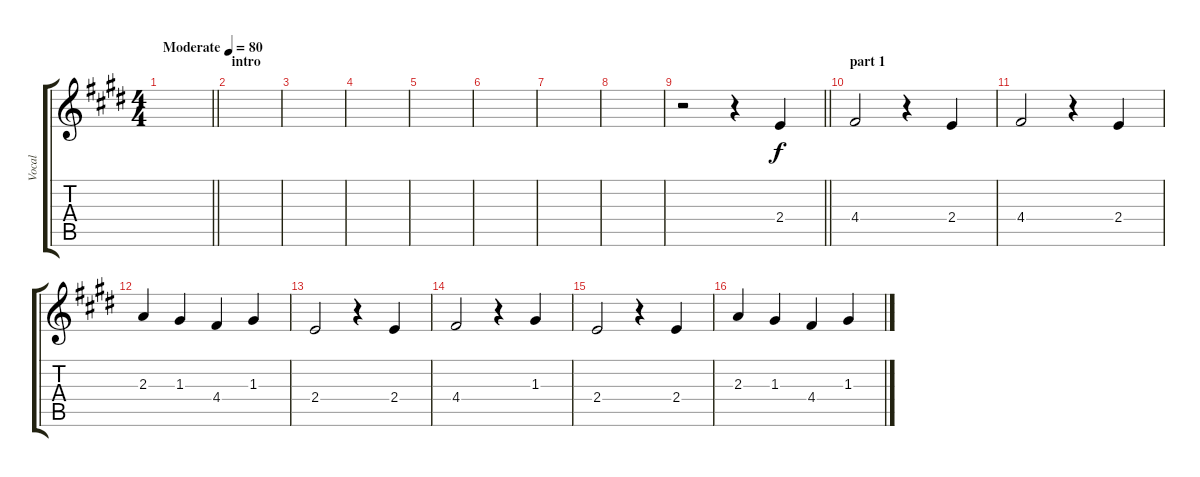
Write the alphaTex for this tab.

\track ("Vocal" "Vocal") {instrument synthvoice}
\staff {score tabs}
\tuning (E5 B4 G4 D4 A3 E3) {hide}
\ts (4 4)
\tempo (80 "Moderate")
\clef g2
\barLineRight lightlight
\ks e
|
\section ("" "intro")
|
|
|
|
|
|
|
\barLineRight lightlight
r.2 r.4 2.4.4 |
\section ("" "part 1")
4.4.2 r.4 2.4.4 |
4.4.2 r.4 2.4.4 |
2.3.4 1.3.4 4.4.4 1.3.4 |
2.4.2 r.4 2.4.4 |
4.4.2 r.4 1.3.4 |
2.4.2 r.4 2.4.4 |
2.3.4 1.3.4 4.4.4 1.3.4
